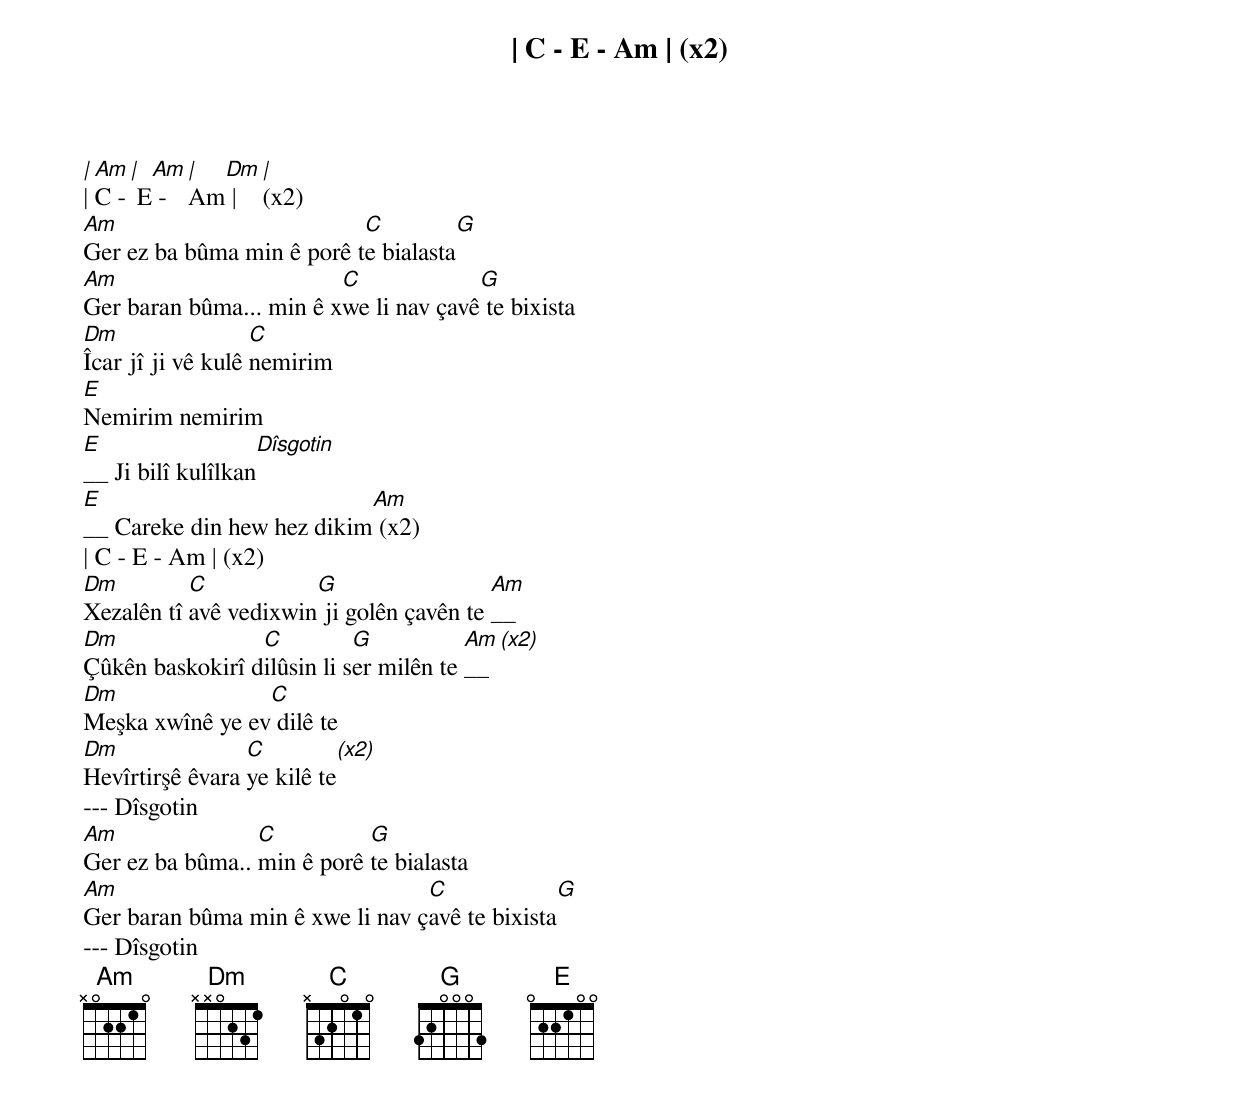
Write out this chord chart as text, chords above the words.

| C - E - Am | (x2)
| Am | Am | Dm |
| C - E - Am | (x2)
Am 		           C          G
Ger ez ba bûma min ê porê te bialasta
Am                       C             G
Ger baran bûma... min ê xwe li nav çavê te bixista
Dm                 C
Îcar jî ji vê kulê nemirim
E
Nemirim nemirim
E                                            Dîsgotin
__ Ji bilî kulîlkan
E                          Am
__ Careke din hew hez dikim (x2)
| C - E - Am | (x2)
Dm         C           G                  Am
Xezalên tî avê vedixwin ji golên çavên te __
Dm               C          G           Am                 (x2)
Çûkên baskokirî dilûsin li ser milên te __
Dm               C
Meşka xwînê ye ev dilê te
Dm               C                      (x2)
Hevîrtirşê êvara ye kilê te
--- Dîsgotin
Am               C          G
Ger ez ba bûma.. min ê porê te bialasta
Am 		                 C               G
Ger baran bûma min ê xwe li nav çavê te bixista
--- Dîsgotin
